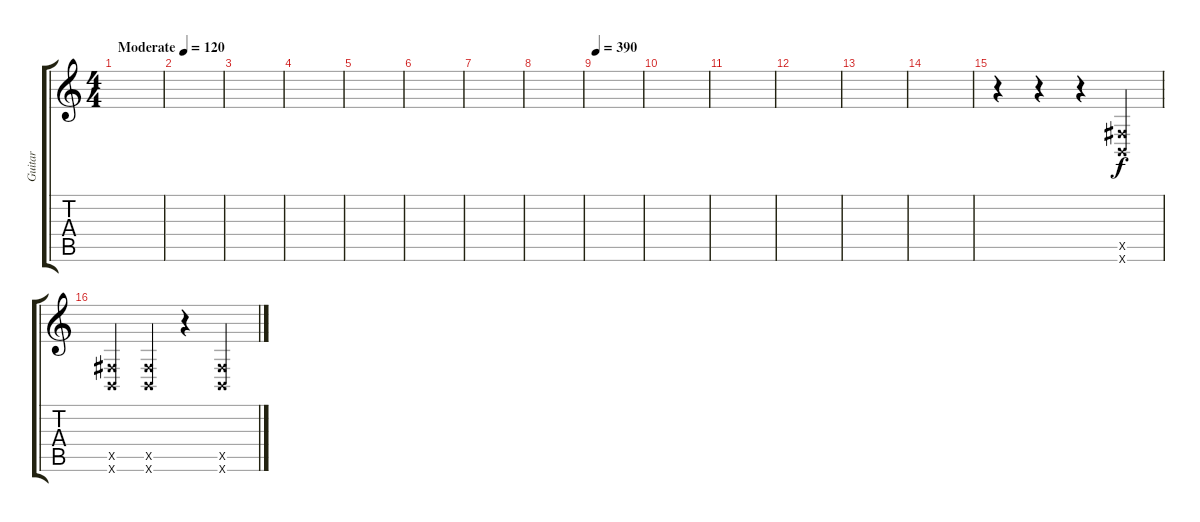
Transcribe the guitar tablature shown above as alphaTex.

\track ("Guitar" "Guitar") {instrument distortionguitar}
\staff {score tabs}
\tuning (Db4 Ab3 E3 B2 Gb2 B1) {hide}
\ts (4 4)
\tempo (120 "Moderate")
\tempo 390
\tempo (120 "Moderate")
\clef g2
\ks c
|
|
|
|
|
|
|
|
\tempo 390
|
|
|
|
|
|
r.4 r.4 r.4 (0.5{x} 0.6{x}).4 |
(0.5{x} 0.6{x}).4 (0.5{x} 0.6{x}).4 r.4 (0.5{x} 0.6{x}).4
